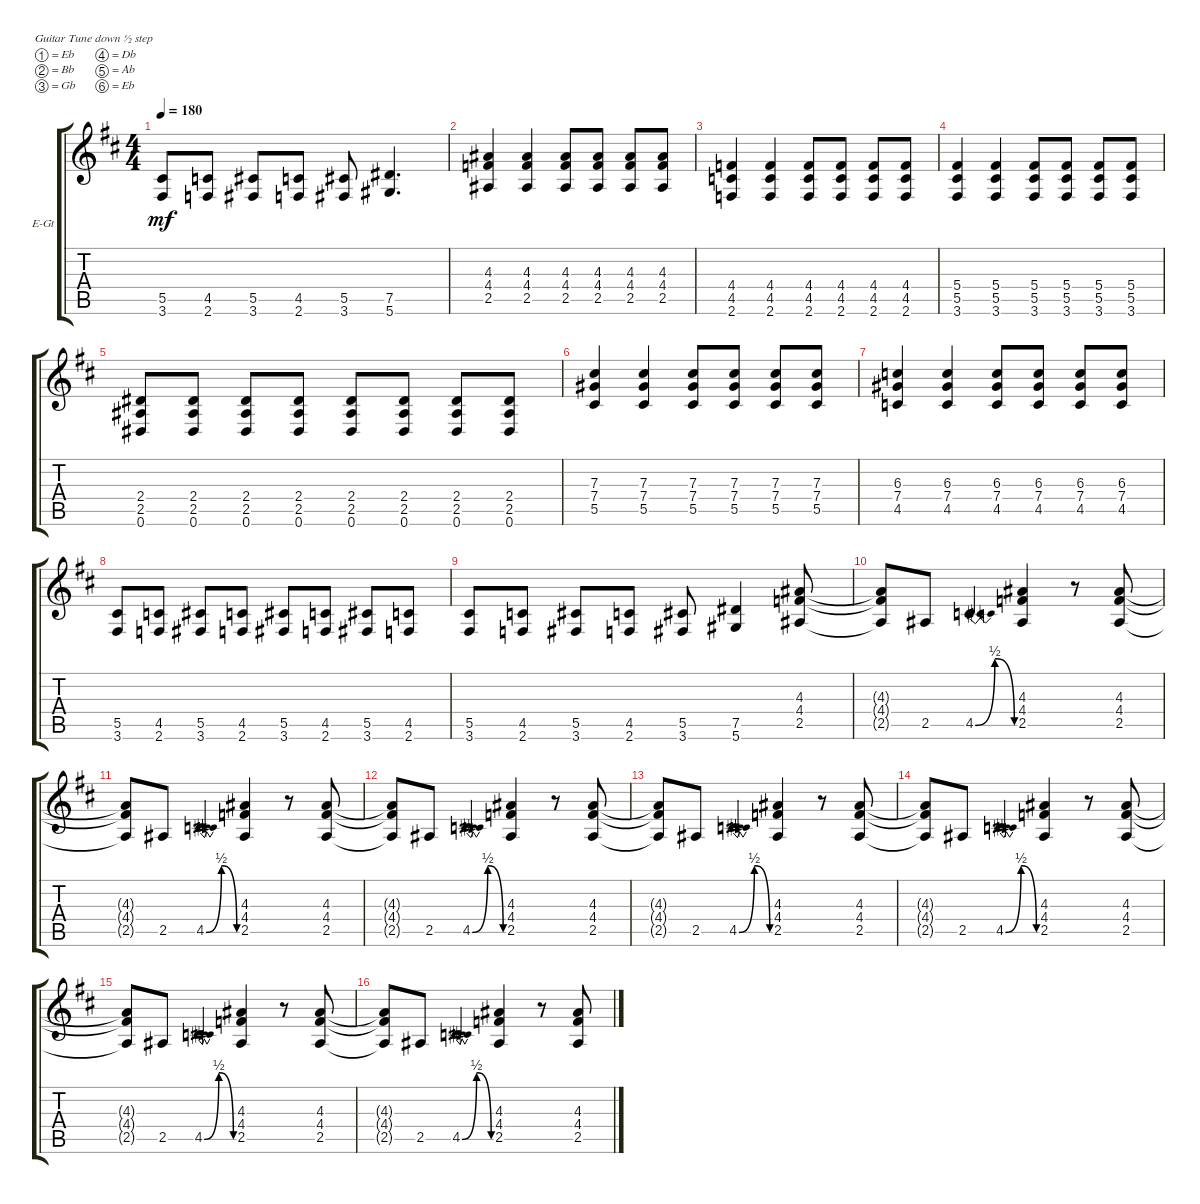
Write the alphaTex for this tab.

\defaultSystemsLayout 4
\bracketExtendMode groupsimilarinstruments
\firstSystemTrackNameOrientation horizontal
\otherSystemsTrackNameOrientation horizontal
\track ("Rithm Guitar 2" "E-Gt") {instrument distortionguitar}
\staff {score tabs}
\tuning (Eb4 Bb3 Gb3 Db3 Ab2 Eb2)
\ts (4 4)
\tempo 180
\clef g2
\ks bminor
(3.6 5.5).8{dy mf} (2.6 4.5).8 (3.6 5.5).8 (2.6 4.5).8 (3.6 5.5).8 (5.6 7.5).4{d} |
(2.5 4.4 4.3).4 (2.5 4.4 4.3).4 (2.5 4.4 4.3).8 (4.3 4.4 2.5).8 (2.5 4.4 4.3).8 (4.3 4.4 2.5).8 |
(2.6 4.5 4.4).4 (2.6 4.5 4.4).4 (2.6 4.4 4.5).8 (2.6 4.5 4.4).8 (4.4 4.5 2.6).8 (2.6 4.5 4.4).8 |
(3.6 5.5 5.4).4 (3.6 5.5 5.4).4 (3.6 5.5 5.4).8 (5.4 5.5 3.6).8 (3.6 5.5 5.4).8 (5.4 5.5 3.6).8 |
(2.5 0.6 2.4).8 (0.6 2.5 2.4).8 (2.5 0.6 2.4).8 (0.6 2.5 2.4).8 (2.5 0.6 2.4).8 (0.6 2.5 2.4).8 (2.5 0.6 2.4).8 (0.6 2.5 2.4).8 |
(7.3 7.4 5.5).4 (5.5 7.4 7.3).4 (5.5 7.4 7.3).8 (7.3 7.4 5.5).8 (5.5 7.4 7.3).8 (7.3 7.4 5.5).8 |
(4.5 7.4 6.3).4 (4.5 7.4 6.3).4 (4.5 7.4 6.3).8 (4.5 7.4 6.3).8 (4.5 7.4 6.3).8 (4.5 7.4 6.3).8 |
(3.6 5.5).8 (2.6 4.5).8 (3.6 5.5).8 (2.6 4.5).8 (3.6 5.5).8 (2.6 4.5).8 (3.6 5.5).8 (2.6 4.5).8 |
(3.6 5.5).8 (2.6 4.5).8 (3.6 5.5).8 (2.6 4.5).8 (3.6 5.5).8 (5.6 7.5).4 (2.5 4.4 4.3).8 |
(2.5{t} 4.4{t} 4.3{t}).8 2.5.8 4.5{be (bendrelease 0 0 10.799999999999999 2 20.4 2 31.2 0)}.4 (2.5 4.4 4.3).4 r.8 (2.5 4.4 4.3).8 |
(2.5{t} 4.4{t} 4.3{t}).8 2.5.8 4.5{be (bendrelease 0 0 10.799999999999999 2 20.4 2 31.2 0)}.4 (2.5 4.4 4.3).4 r.8 (2.5 4.4 4.3).8 |
(2.5{t} 4.4{t} 4.3{t}).8 2.5.8 4.5{be (bendrelease 0 0 10.799999999999999 2 20.4 2 31.2 0)}.4 (2.5 4.4 4.3).4 r.8 (2.5 4.4 4.3).8 |
(2.5{t} 4.4{t} 4.3{t}).8 2.5.8 4.5{be (bendrelease 0 0 10.799999999999999 2 20.4 2 31.2 0)}.4 (2.5 4.4 4.3).4 r.8 (2.5 4.4 4.3).8 |
(2.5{t} 4.4{t} 4.3{t}).8 2.5.8 4.5{be (bendrelease 0 0 10.799999999999999 2 20.4 2 31.2 0)}.4 (2.5 4.4 4.3).4 r.8 (2.5 4.4 4.3).8 |
(2.5{t} 4.4{t} 4.3{t}).8 2.5.8 4.5{be (bendrelease 0 0 10.799999999999999 2 20.4 2 31.2 0)}.4 (2.5 4.4 4.3).4 r.8 (2.5 4.4 4.3).8 |
(2.5{t} 4.4{t} 4.3{t}).8 2.5.8 4.5{be (bendrelease 0 0 10.799999999999999 2 20.4 2 31.2 0)}.4 (2.5 4.4 4.3).4 r.8 (2.5 4.4 4.3).8
